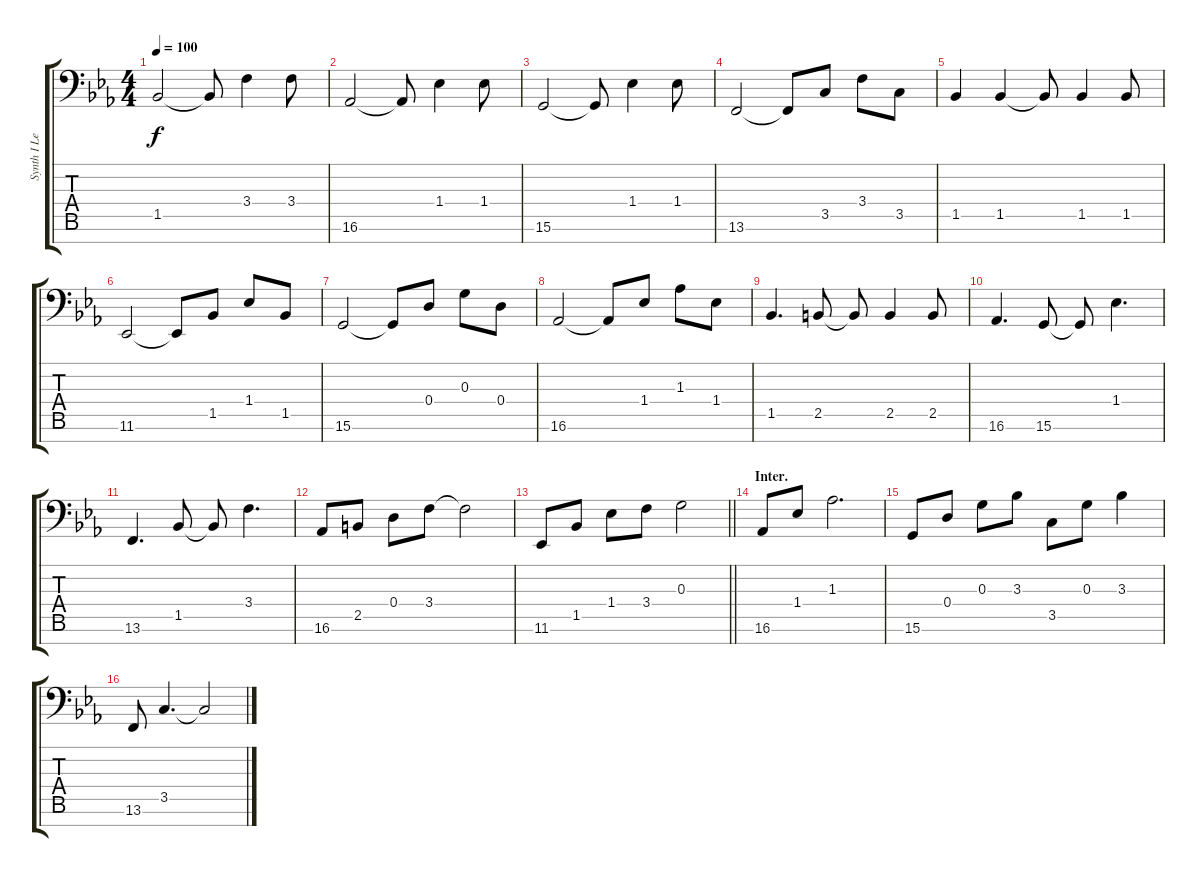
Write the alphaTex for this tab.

\track ("Synth I Left (Kotobuki Tsumugi)" "Synth I Le") {instrument electricpiano1}
\staff {score tabs}
\tuning (E4 B3 G3 D3 A2 E1 E0) {hide}
\ts (4 4)
\tempo 100
\clef f4
\ks eb
1.5.2{dy f} 1.5{t}.8 3.4.4 3.4.8 |
16.6.2 16.6{t}.8 1.4.4 1.4.8 |
15.6.2 15.6{t}.8 1.4.4 1.4.8 |
13.6.2 13.6{t}.8 3.5.8 3.4.8 3.5.8 |
1.5.4 1.5.4 1.5{t}.8 1.5.4 1.5.8 |
11.6.2 11.6{t}.8 1.5.8 1.4.8 1.5.8 |
15.6.2 15.6{t}.8 0.4.8 0.3.8 0.4.8 |
16.6.2 16.6{t}.8 1.4.8 1.3.8 1.4.8 |
1.5.4{d} 2.5.8 2.5{t}.8 2.5.4 2.5.8 |
16.6.4{d} 15.6.8 15.6{t}.8 1.4.4{d} |
13.6.4{d} 1.5.8 1.5{t}.8 3.4.4{d} |
16.6.8 2.5.8 0.4.8 3.4.8 3.4{t}.2 |
\barLineRight lightlight
11.6.8 1.5.8 1.4.8 3.4.8 0.3.2 |
\section ("" "Inter.")
16.6.8 1.4.8 1.3.2{d} |
15.6.8 0.4.8 0.3.8 3.3.8 3.5.8 0.3.8 3.3.4 |
13.6.8 3.5.4{d} 3.5{t}.2
